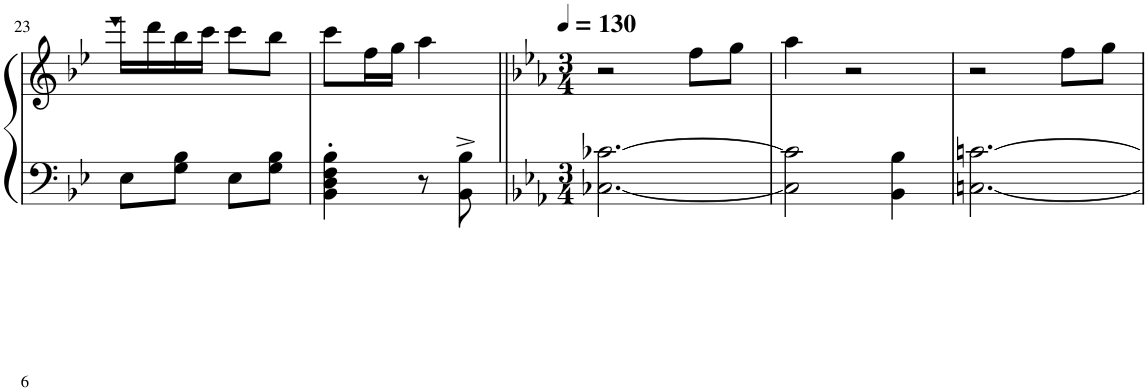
**kern	**kern
*part2	*part1
*staff2	*staff1
*I"Piano	*I"Piano
!!LO:PB:g=z
*clefF4	*clefG2
*k[b-e-]	*k[b-e-]
*M2/4	*M2/4
=23	=23
8E-\L	16eee-\LL
.	16ddd\
8G\ 8B-\J	16bb-\
.	16ccc\JJ
8E-\L	8ccc\L
8G\ 8B-\J	8bb-\J
=24	=24
4BB-\' 4D\' 4F\' 4B-\'	8ccc\L
.	16ff\L
.	16gg\JJ
8r	4aa\
8BB-\^ 8B-\^	.
=25||	=25||
*k[b-e-a-]	*k[b-e-a-]
*M3/4	*M3/4
*	*MM130
[2.C-X\ [2.c-X\	2r
.	8ff\L
.	8gg\J
=26	=26
2C-\] 2c-\]	4aa-\
.	2r
4BB-\ 4B-\	.
=27	=27
[2.Cn\ [2.cn\	2r
.	8ff\L
.	8gg\J
=	=
*-	*-
